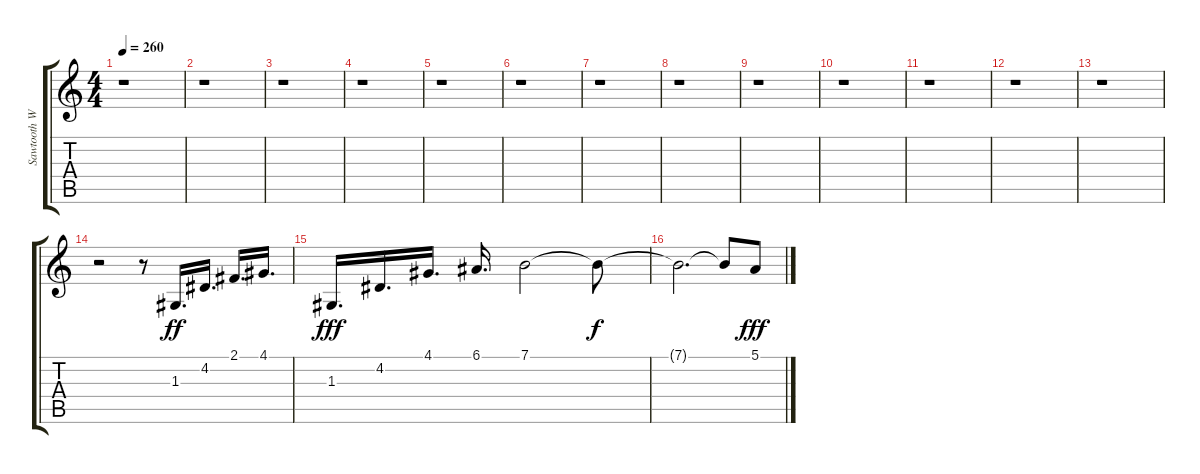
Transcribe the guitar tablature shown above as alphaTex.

\track ("Sawtooth Wave" "Sawtooth W") {instrument lead2sawtooth}
\staff {score tabs}
\tuning (E4 B3 G3 D3 A2 E2) {hide}
\ts (4 4)
\tempo 260
\clef g2
\ks c
r.1{dy fff} |
r.1 |
r.1 |
r.1 |
r.1 |
r.1 |
r.1 |
r.1 |
r.1 |
r.1 |
r.1 |
r.1 |
r.1 |
r.2 r.8 1.3.16{d dy ff} 4.2.16{d} 2.1.16{d} 4.1.16{d} |
1.3.16{d dy fff} 4.2.16{d} 4.1.16{d} 6.1.16{d} 7.1.2 7.1{t}.8{dy f} |
7.1{t}.2{d} 7.1{t}.8 5.1.8{dy fff}
